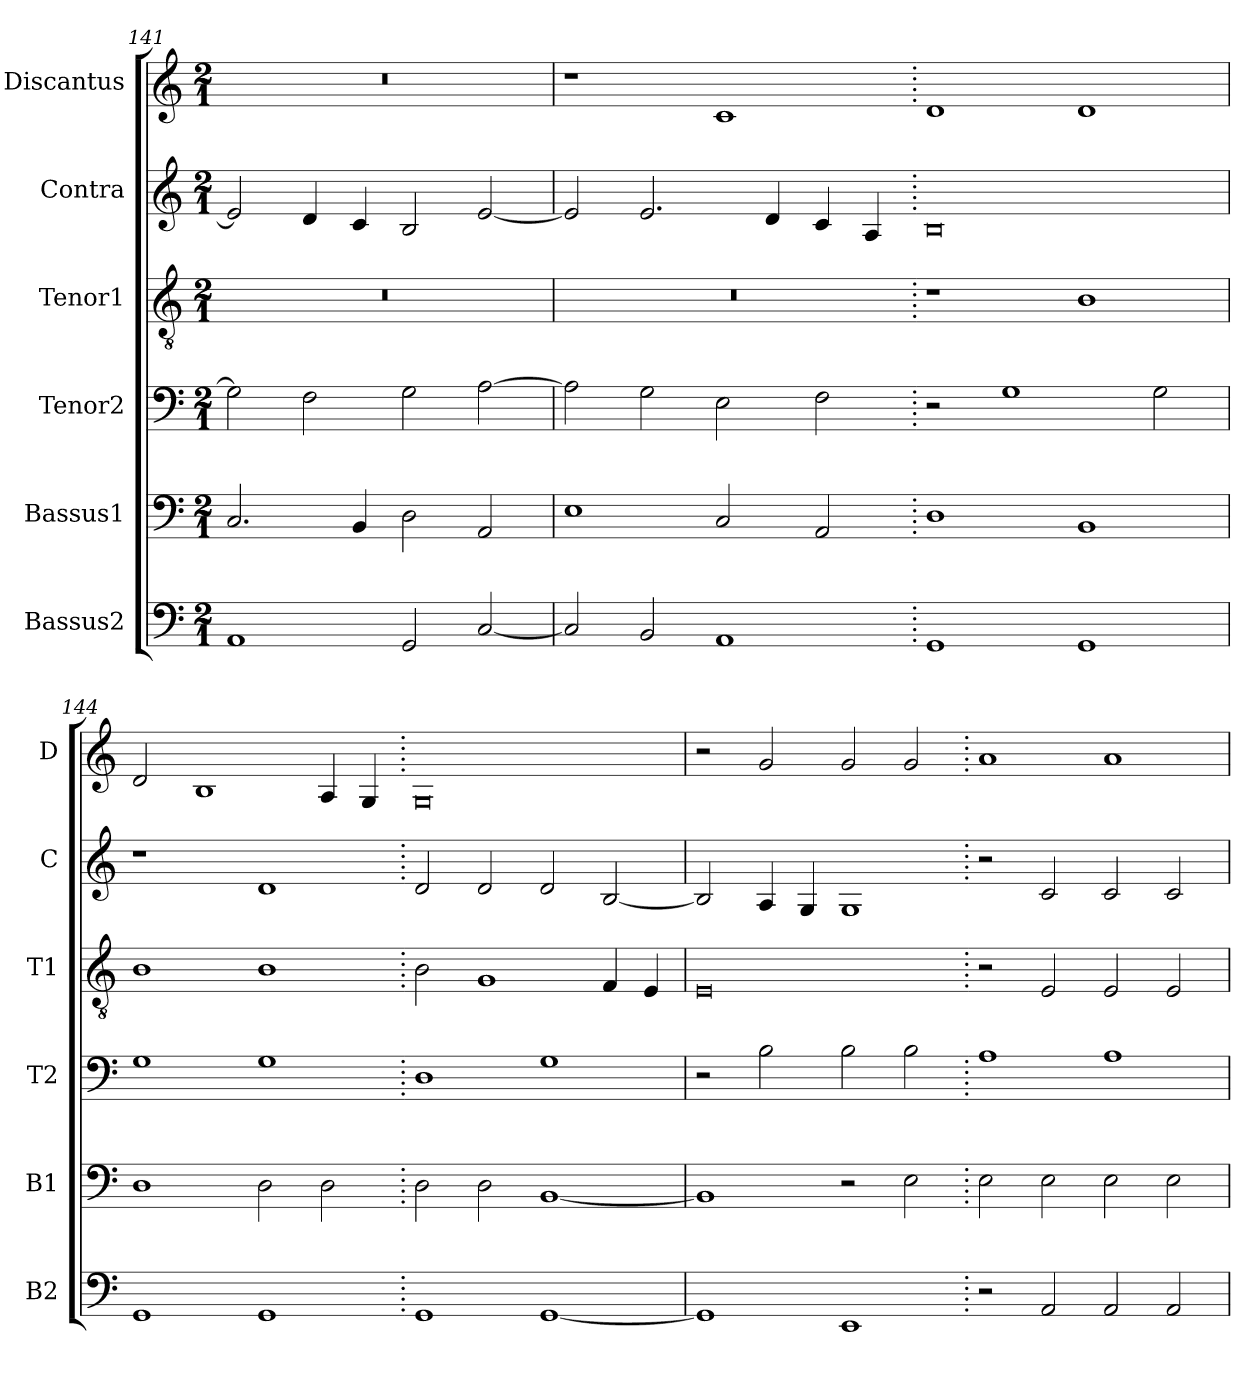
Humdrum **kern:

**kern	**kern	**kern	**kern	**kern	**kern
*part6	*part5	*part4	*part3	*part2	*part1
*staff6	*staff5	*staff4	*staff3	*staff2	*staff1
*I"Bassus2	*I"Bassus1	*I"Tenor2	*I"Tenor1	*I"Contra	*I"Discantus
*I'B2	*I'B1	*I'T2	*I'T1	*I'C	*I'D
*clefF4	*clefF4	*clefF4	*clefGv2	*clefG2	*clefG2
*k[]	*k[]	*k[]	*k[]	*k[]	*k[]
*M2/1	*M2/1	*M2/1	*M2/1	*M2/1	*M2/1
=141	=141	=141	=141	=141	=141
1AA	2.C/	2G\]	0r	2e/]	0r
.	.	2F\	.	4d/	.
.	4BB/	.	.	4c/	.
2GG/	2D\	2G\	.	2B/	.
[2C/	2AA/	[2A\	.	[2e/	.
=142	=142	=142	=142	=142	=142
2C/]	1E	2A\]	0r	2e/]	1r
2BB/	.	2G\	.	2.e/	.
1AA	2C/	2E\	.	.	1c
.	.	.	.	4d/	.
.	2AA/	2F\	.	4c/	.
.	.	.	.	4A/	.
=143.	=143.	=143.	=143.	=143.	=143.
1GG	1D	2r	1r	0B	1d
.	.	1G	.	.	.
1GG	1BB	.	1B	.	1d
.	.	2G\	.	.	.
=144	=144	=144	=144	=144	=144
1GG	1D	1G	1B	1r	2d/
.	.	.	.	.	1B
1GG	2D\	1G	1B	1d	.
.	2D\	.	.	.	4A/
.	.	.	.	.	4G/
=145.	=145.	=145.	=145.	=145.	=145.
1GG	2D\	1D	2B\	2d/	0G
.	2D\	.	1G	2d/	.
[1GG	[1BB	1G	.	2d/	.
.	.	.	4F/	[2B/	.
.	.	.	4E/	.	.
=146	=146	=146	=146	=146	=146
1GG]	1BB]	2r	0E	2B/]	2r
.	.	2B\	.	4A/	2g/
.	.	.	.	4G/	.
1EE	2r	2B\	.	1G	2g/
.	2E\	2B\	.	.	2g/
=147.	=147.	=147.	=147.	=147.	=147.
2r	2E\	1A	2r	2r	1a
2AA/	2E\	.	2E/	2c/	.
2AA/	2E\	1A	2E/	2c/	1a
2AA/	2E\	.	2E/	2c/	.
=	=	=	=	=	=
*-	*-	*-	*-	*-	*-
